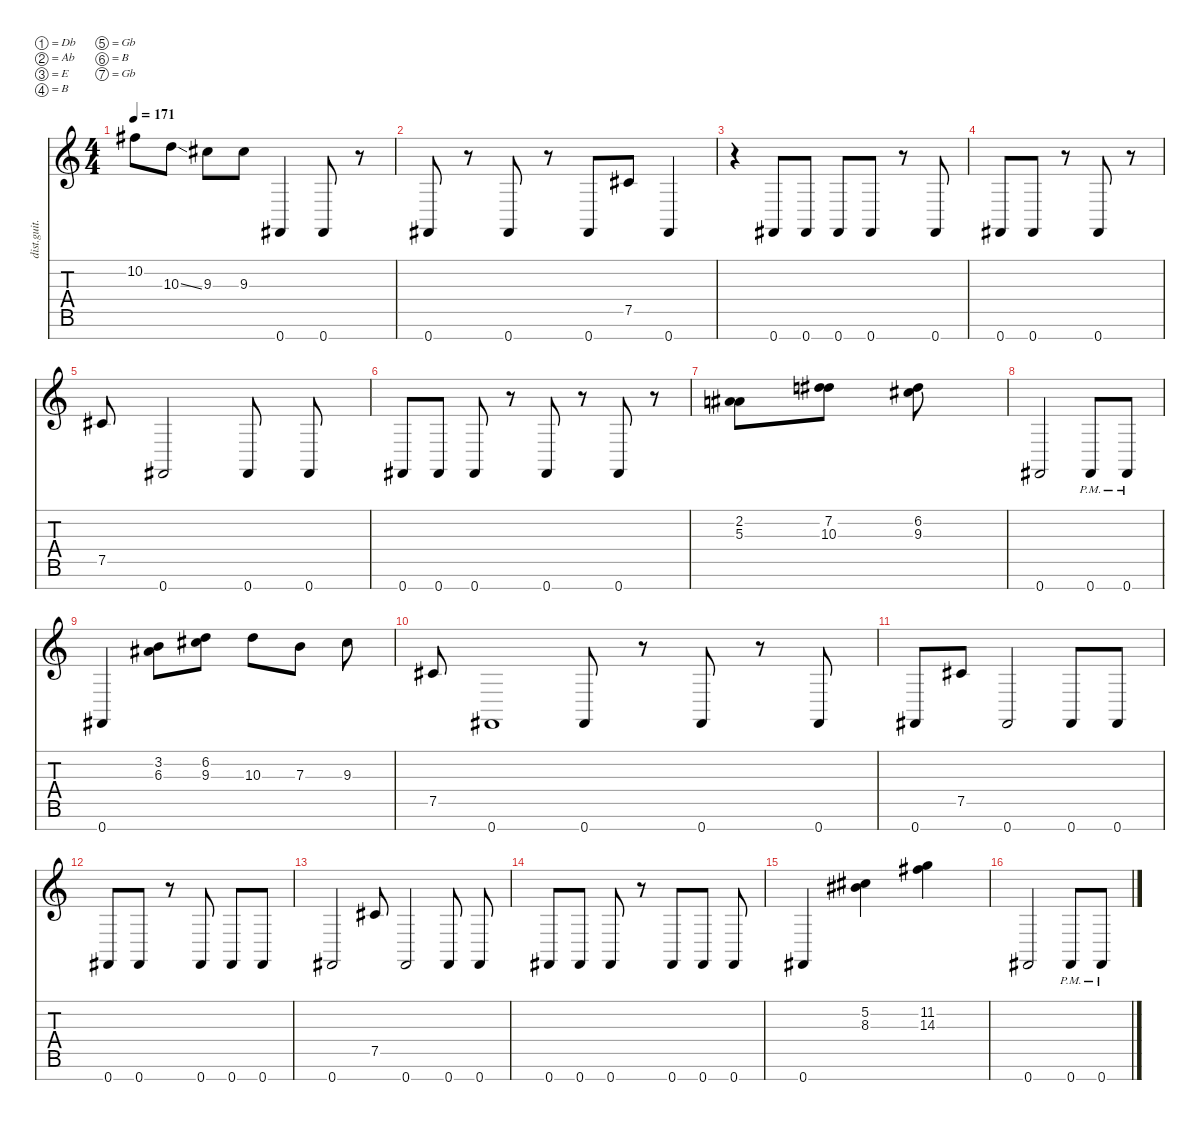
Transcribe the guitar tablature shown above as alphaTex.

\defaultSystemsLayout 4
\hideDynamics
\bracketExtendMode nobrackets
\otherSystemsTrackNameOrientation horizontal
\track ("Distortion Guitar" "dist.guit.") {instrument distortionguitar}
\staff {score tabs}
\tuning (Db4 Ab3 E3 B2 Gb2 B1 Gb1)
\ts (4 4)
\tempo 171
\clef g2
\ks c
10.2{acc #}.8{dy mf beam Down} 10.3{ss}.8{beam Down} 9.3{acc #}.8{beam Down} 9.3{acc #}.8{beam Down} 0.7{acc #}.4{beam Up} 0.7{acc #}.8{beam Up} r.8{beam Up} |
0.7{acc #}.8{beam Up} r.8{beam Up} 0.7{acc #}.8{beam Up} r.8{beam Up} 0.7{acc #}.8{beam Up} 7.5{acc #}.8{beam Up} 0.7{acc #}.4{beam Up} |
r.4{beam Down} 0.7{acc #}.8{beam Up} 0.7{acc #}.8{beam Up} 0.7{acc #}.8{beam Up} 0.7{acc #}.8{beam Up} r.8{beam Up} 0.7{acc #}.8{beam Up} |
0.7{acc #}.8{beam Up} 0.7{acc #}.8{beam Up} r.8{beam Up} 0.7{acc #}.8{beam Up} r.8{beam Up} |
7.5{acc #}.8{beam Up} 0.7{acc #}.2{beam Up} 0.7{acc #}.8{beam Up} 0.7{acc #}.8{beam Up} |
0.7{acc #}.8{beam Up} 0.7{acc #}.8{beam Up} 0.7{acc #}.8{beam Up} r.8{beam Up} 0.7{acc #}.8{beam Up} r.8{beam Up} 0.7{acc #}.8{beam Up} r.8{beam Up} |
(2.2{acc #} 5.3).8{beam Down} (7.2{acc #} 10.3).8{beam Down} (6.2 9.3{acc #}).8{beam Down} |
0.7{acc #}.2{beam Up} 0.7{pm acc #}.8{beam Up} 0.7{pm acc #}.8{beam Up} |
0.7{acc #}.4{beam Up} (3.2 6.3{acc #}).8{beam Down} (6.2 9.3{acc #}).8{beam Down} 10.3.8{beam Down} 7.3.8{beam Down} 9.3{acc #}.8{beam Down} |
7.5{acc #}.8{beam Up} 0.7{acc #}.1{beam Up} 0.7{acc #}.8{beam Up} r.8{beam Up} 0.7{acc #}.8{beam Up} r.8{beam Up} 0.7{acc #}.8{beam Up} |
0.7{acc #}.8{beam Up} 7.5{acc #}.8{beam Up} 0.7{acc #}.2{beam Up} 0.7{acc #}.8{beam Up} 0.7{acc #}.8{beam Up} |
0.7{acc #}.8{beam Up} 0.7{acc #}.8{beam Up} r.8{beam Up} 0.7{acc #}.8{beam Up} 0.7{acc #}.8{beam Up} 0.7{acc #}.8{beam Up} |
0.7{acc #}.2{beam Up} 7.5{acc #}.8{beam Up} 0.7{acc #}.2{beam Up} 0.7{acc #}.8{beam Up} 0.7{acc #}.8{beam Up} |
0.7{acc #}.8{beam Up} 0.7{acc #}.8{beam Up} 0.7{acc #}.8{beam Up} r.8{beam Up} 0.7{acc #}.8{beam Up} 0.7{acc #}.8{beam Up} 0.7{acc #}.8{beam Up} |
0.7{acc #}.4{beam Up} (5.2{acc #} 8.3{acc #}).4{beam Down} (11.2 14.3{acc #}).4{beam Down} |
0.7{acc #}.2{beam Up} 0.7{pm acc #}.8{beam Up} 0.7{pm acc #}.8{beam Up}
